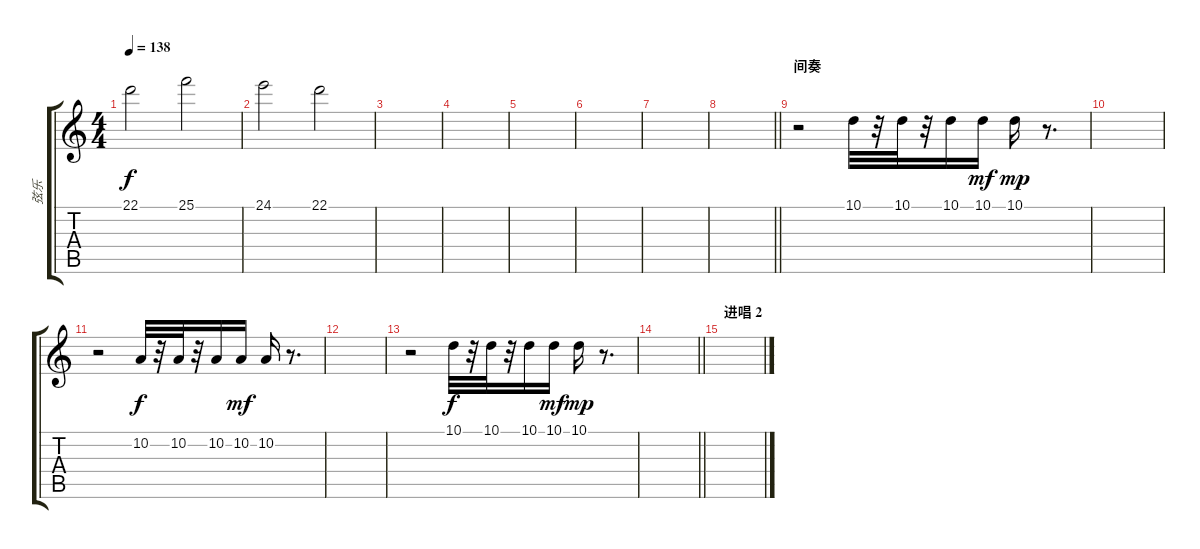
\track ("弦乐" "弦乐") {instrument stringensemble1}
\staff {score tabs}
\tuning (E4 B3 G3 D3 A2 E2) {hide}
\ts (4 4)
\tempo 138
\clef g2
\ks c
22.1{t}.2{dy f} 25.1.2 |
24.1.2 22.1.2 |
|
|
|
|
|
\barLineRight lightlight
|
\section ("" "间奏")
r.2{volume 10 instrument tangoaccordion} 10.1.32 r.32 10.1.32 r.32 10.1.16 10.1.16{dy mf} 10.1.16{dy mp} r.8{d} |
|
r.2 10.2.32{dy f} r.32 10.2.32 r.32 10.2.16 10.2.16{dy mf} 10.2.16 r.8{d} |
|
r.2 10.1.32{dy f} r.32 10.1.32 r.32 10.1.16 10.1.16{dy mf} 10.1.16{dy mp} r.8{d} |
\barLineRight lightlight
|
\section ("" "进唱 2")
